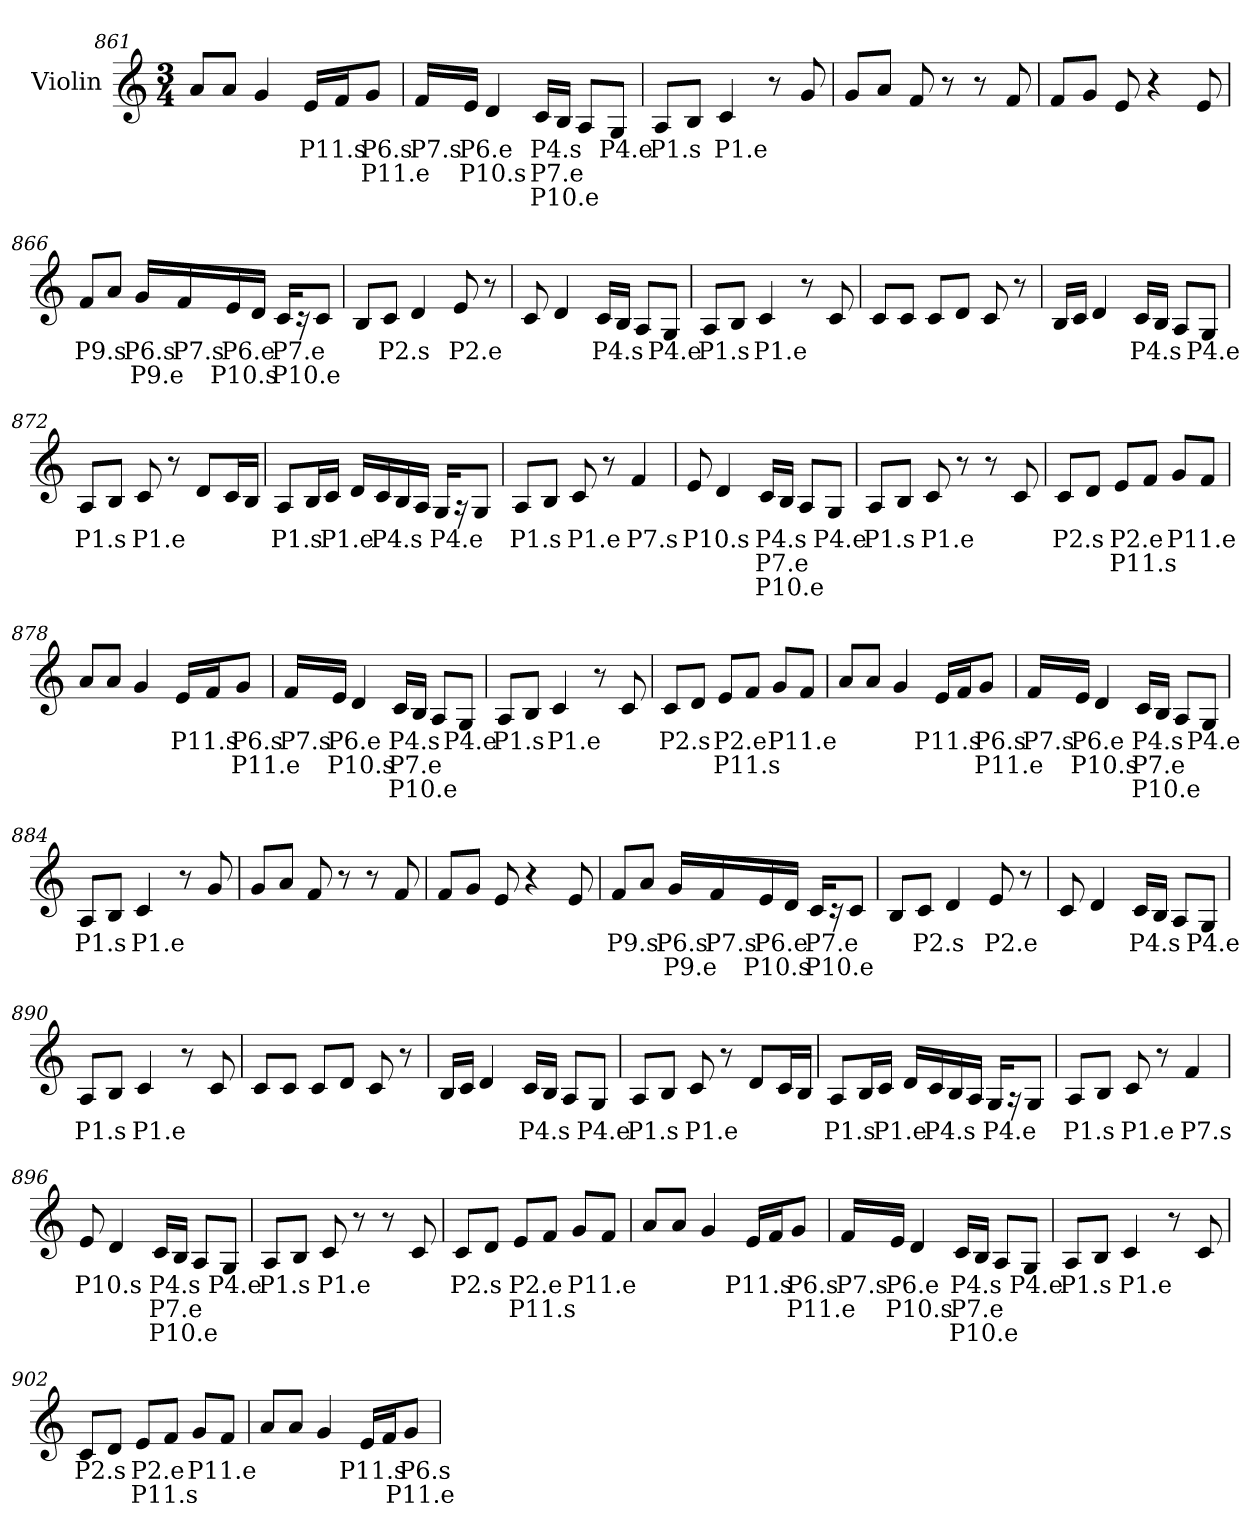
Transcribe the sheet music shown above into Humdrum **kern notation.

**kern	**text	**text	**text
*part1	*part1	*part1	*part1
*staff1	*staff1	*staff1	*staff1
*I"Violin	*	*	*
*clefG2	*	*	*
*k[]	*	*	*
*C:	*	*	*
*M3/4	*	*	*
=861	=861	=861	=861
8a/L	.	.	.
8a/J	.	.	.
4g/	.	.	.
16ei/LL	P11.s	.	.
16fi/J	.	.	.
8gi/J	P6.s	P11.e	.
!!LO:LB:g=z
=862	=862	=862	=862
16fi/LL	P7.s	.	.
16ei/JJ	P6.e	P10.s	.
4di/	.	.	.
16ci/LL	P4.s	P7.e	P10.e
16Bi/JJ	.	.	.
8Ai/L	.	.	.
8Gi/J	P4.e	.	.
=863	=863	=863	=863
8Ai/L	P1.s	.	.
8Bi/J	.	.	.
4ci/	P1.e	.	.
8r	.	.	.
8g/	.	.	.
=864	=864	=864	=864
8g/L	.	.	.
8a/J	.	.	.
8f/	.	.	.
8r	.	.	.
8r	.	.	.
8f/	.	.	.
=865	=865	=865	=865
8f/L	.	.	.
8g/J	.	.	.
8e/	.	.	.
4r	.	.	.
8e/	.	.	.
=866	=866	=866	=866
8fi/L	P9.s	.	.
8ai/J	.	.	.
16gi/LL	P6.s	P9.e	.
16fi/	P7.s	.	.
16ei/	P6.e	P10.s	.
16di/JJ	.	.	.
16ci/KL	P7.e	P10.e	.
16r	.	.	.
8c/J	.	.	.
!!LO:LB:g=z
=867	=867	=867	=867
8B/L	.	.	.
8ci/J	P2.s	.	.
4di/	.	.	.
8ei/	P2.e	.	.
8r	.	.	.
=868	=868	=868	=868
8c/	.	.	.
4d/	.	.	.
16ci/LL	P4.s	.	.
16Bi/JJ	.	.	.
8Ai/L	.	.	.
8Gi/J	P4.e	.	.
=869	=869	=869	=869
8Ai/L	P1.s	.	.
8Bi/J	.	.	.
4ci/	P1.e	.	.
8r	.	.	.
8c/	.	.	.
=870	=870	=870	=870
8c/L	.	.	.
8c/J	.	.	.
8c/L	.	.	.
8d/J	.	.	.
8c/	.	.	.
8r	.	.	.
=871	=871	=871	=871
16B/LL	.	.	.
16c/JJ	.	.	.
4d/	.	.	.
16ci/LL	P4.s	.	.
16Bi/JJ	.	.	.
8Ai/L	.	.	.
8Gi/J	P4.e	.	.
!!LO:PB:g=z
=872	=872	=872	=872
8Ai/L	P1.s	.	.
8Bi/J	.	.	.
8ci/	P1.e	.	.
8r	.	.	.
8d/L	.	.	.
16c/L	.	.	.
16B/JJ	.	.	.
=873	=873	=873	=873
8Ai/L	P1.s	.	.
16Bi/L	.	.	.
16ci/JJ	P1.e	.	.
16d/LL	.	.	.
16ci/	P4.s	.	.
16Bi/	.	.	.
16Ai/JJ	.	.	.
16Gi/KL	P4.e	.	.
16r	.	.	.
8G/J	.	.	.
=874	=874	=874	=874
8Ai/L	P1.s	.	.
8Bi/J	.	.	.
8ci/	P1.e	.	.
8r	.	.	.
4fi/	P7.s	.	.
=875	=875	=875	=875
8ei/	P10.s	.	.
4di/	.	.	.
16ci/LL	P4.s	P7.e	P10.e
16Bi/JJ	.	.	.
8Ai/L	.	.	.
8Gi/J	P4.e	.	.
=876	=876	=876	=876
8Ai/L	P1.s	.	.
8Bi/J	.	.	.
8ci/	P1.e	.	.
8r	.	.	.
8r	.	.	.
8c/	.	.	.
!!LO:LB:g=z
=877	=877	=877	=877
8ci/L	P2.s	.	.
8di/J	.	.	.
8ei/L	P2.e	P11.s	.
8fi/J	.	.	.
8gi/L	P11.e	.	.
8f/J	.	.	.
=878	=878	=878	=878
8a/L	.	.	.
8a/J	.	.	.
4g/	.	.	.
16ei/LL	P11.s	.	.
16fi/J	.	.	.
8gi/J	P6.s	P11.e	.
=879	=879	=879	=879
16fi/LL	P7.s	.	.
16ei/JJ	P6.e	P10.s	.
4di/	.	.	.
16ci/LL	P4.s	P7.e	P10.e
16Bi/JJ	.	.	.
8Ai/L	.	.	.
8Gi/J	P4.e	.	.
=880	=880	=880	=880
8Ai/L	P1.s	.	.
8Bi/J	.	.	.
4ci/	P1.e	.	.
8r	.	.	.
8c/	.	.	.
=881	=881	=881	=881
8ci/L	P2.s	.	.
8di/J	.	.	.
8ei/L	P2.e	P11.s	.
8fi/J	.	.	.
8gi/L	P11.e	.	.
8f/J	.	.	.
=882	=882	=882	=882
8a/L	.	.	.
8a/J	.	.	.
4g/	.	.	.
16ei/LL	P11.s	.	.
16fi/J	.	.	.
8gi/J	P6.s	P11.e	.
!!LO:LB:g=z
=883	=883	=883	=883
16fi/LL	P7.s	.	.
16ei/JJ	P6.e	P10.s	.
4di/	.	.	.
16ci/LL	P4.s	P7.e	P10.e
16Bi/JJ	.	.	.
8Ai/L	.	.	.
8Gi/J	P4.e	.	.
=884	=884	=884	=884
8Ai/L	P1.s	.	.
8Bi/J	.	.	.
4ci/	P1.e	.	.
8r	.	.	.
8g/	.	.	.
=885	=885	=885	=885
8g/L	.	.	.
8a/J	.	.	.
8f/	.	.	.
8r	.	.	.
8r	.	.	.
8f/	.	.	.
=886	=886	=886	=886
8f/L	.	.	.
8g/J	.	.	.
8e/	.	.	.
4r	.	.	.
8e/	.	.	.
=887	=887	=887	=887
8fi/L	P9.s	.	.
8ai/J	.	.	.
16gi/LL	P6.s	P9.e	.
16fi/	P7.s	.	.
16ei/	P6.e	P10.s	.
16di/JJ	.	.	.
16ci/KL	P7.e	P10.e	.
16r	.	.	.
8c/J	.	.	.
!!LO:LB:g=z
=888	=888	=888	=888
8B/L	.	.	.
8ci/J	P2.s	.	.
4di/	.	.	.
8ei/	P2.e	.	.
8r	.	.	.
=889	=889	=889	=889
8c/	.	.	.
4d/	.	.	.
16ci/LL	P4.s	.	.
16Bi/JJ	.	.	.
8Ai/L	.	.	.
8Gi/J	P4.e	.	.
=890	=890	=890	=890
8Ai/L	P1.s	.	.
8Bi/J	.	.	.
4ci/	P1.e	.	.
8r	.	.	.
8c/	.	.	.
=891	=891	=891	=891
8c/L	.	.	.
8c/J	.	.	.
8c/L	.	.	.
8d/J	.	.	.
8c/	.	.	.
8r	.	.	.
=892	=892	=892	=892
16B/LL	.	.	.
16c/JJ	.	.	.
4d/	.	.	.
16ci/LL	P4.s	.	.
16Bi/JJ	.	.	.
8Ai/L	.	.	.
8Gi/J	P4.e	.	.
!!LO:LB:g=z
=893	=893	=893	=893
8Ai/L	P1.s	.	.
8Bi/J	.	.	.
8ci/	P1.e	.	.
8r	.	.	.
8d/L	.	.	.
16c/L	.	.	.
16B/JJ	.	.	.
=894	=894	=894	=894
8Ai/L	P1.s	.	.
16Bi/L	.	.	.
16ci/JJ	P1.e	.	.
16d/LL	.	.	.
16ci/	P4.s	.	.
16Bi/	.	.	.
16Ai/JJ	.	.	.
16Gi/KL	P4.e	.	.
16r	.	.	.
8G/J	.	.	.
=895	=895	=895	=895
8Ai/L	P1.s	.	.
8Bi/J	.	.	.
8ci/	P1.e	.	.
8r	.	.	.
4fi/	P7.s	.	.
=896	=896	=896	=896
8ei/	P10.s	.	.
4di/	.	.	.
16ci/LL	P4.s	P7.e	P10.e
16Bi/JJ	.	.	.
8Ai/L	.	.	.
8Gi/J	P4.e	.	.
=897	=897	=897	=897
8Ai/L	P1.s	.	.
8Bi/J	.	.	.
8ci/	P1.e	.	.
8r	.	.	.
8r	.	.	.
8c/	.	.	.
!!LO:LB:g=z
=898	=898	=898	=898
8ci/L	P2.s	.	.
8di/J	.	.	.
8ei/L	P2.e	P11.s	.
8fi/J	.	.	.
8gi/L	P11.e	.	.
8f/J	.	.	.
=899	=899	=899	=899
8a/L	.	.	.
8a/J	.	.	.
4g/	.	.	.
16ei/LL	P11.s	.	.
16fi/J	.	.	.
8gi/J	P6.s	P11.e	.
=900	=900	=900	=900
16fi/LL	P7.s	.	.
16ei/JJ	P6.e	P10.s	.
4di/	.	.	.
16ci/LL	P4.s	P7.e	P10.e
16Bi/JJ	.	.	.
8Ai/L	.	.	.
8Gi/J	P4.e	.	.
=901	=901	=901	=901
8Ai/L	P1.s	.	.
8Bi/J	.	.	.
4ci/	P1.e	.	.
8r	.	.	.
8c/	.	.	.
=902	=902	=902	=902
8ci/L	P2.s	.	.
8di/J	.	.	.
8ei/L	P2.e	P11.s	.
8fi/J	.	.	.
8gi/L	P11.e	.	.
8f/J	.	.	.
=903	=903	=903	=903
8a/L	.	.	.
8a/J	.	.	.
4g/	.	.	.
16ei/LL	P11.s	.	.
16fi/J	.	.	.
8gi/J	P6.s	P11.e	.
=	=	=	=
*-	*-	*-	*-
